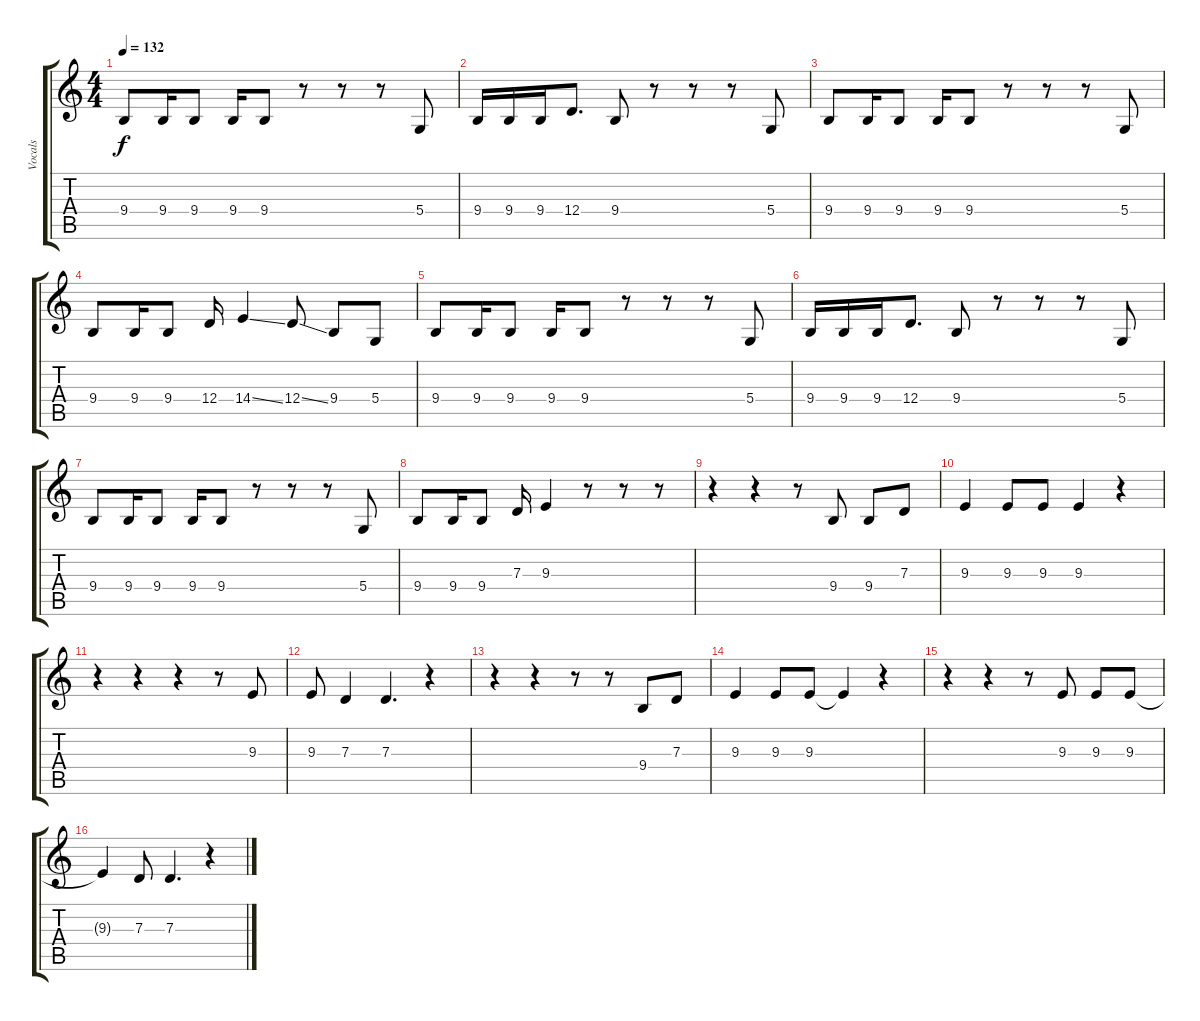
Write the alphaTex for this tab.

\track ("Vocals" "Vocals") {instrument musicbox}
\staff {score tabs}
\tuning (E4 B3 G3 D3 A2 E2) {hide}
\ts (4 4)
\tempo 132
\clef g2
\ks c
9.4.8{dy f} 9.4.16 9.4.8 9.4.16 9.4.8 r.8 r.8 r.8 5.4.8 |
9.4.16 9.4.16 9.4.16 12.4.8{d} 9.4.8 r.8 r.8 r.8 5.4.8 |
9.4.8 9.4.16 9.4.8 9.4.16 9.4.8 r.8 r.8 r.8 5.4.8 |
9.4.8 9.4.16 9.4.8 12.4.16 14.4{ss}.4 12.4{ss}.8 9.4.8 5.4.8 |
9.4.8 9.4.16 9.4.8 9.4.16 9.4.8 r.8 r.8 r.8 5.4.8 |
9.4.16 9.4.16 9.4.16 12.4.8{d} 9.4.8 r.8 r.8 r.8 5.4.8 |
9.4.8 9.4.16 9.4.8 9.4.16 9.4.8 r.8 r.8 r.8 5.4.8 |
9.4.8 9.4.16 9.4.8 7.3.16 9.3.4 r.8 r.8 r.8 |
r.4 r.4 r.8 9.4.8 9.4.8 7.3.8 |
9.3.4 9.3.8 9.3.8 9.3.4 r.4 |
r.4 r.4 r.4 r.8 9.3.8 |
9.3.8 7.3.4 7.3.4{d} r.4 |
r.4 r.4 r.8 r.8 9.4.8 7.3.8 |
9.3.4 9.3.8 9.3.8 9.3{t}.4 r.4 |
r.4 r.4 r.8 9.3.8 9.3.8 9.3.8 |
9.3{t}.4 7.3.8 7.3.4{d} r.4
